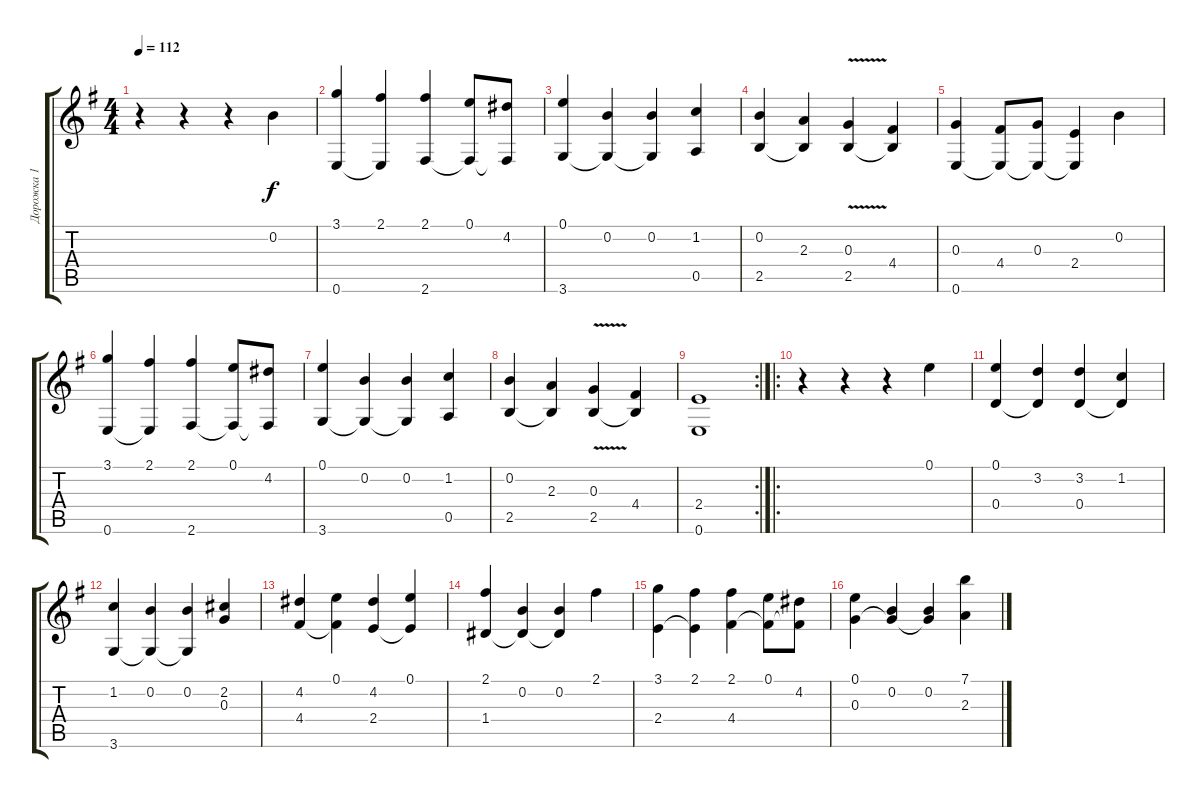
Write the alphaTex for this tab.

\track ("Дорожка 1" "Дорожка 1") {instrument acousticguitarsteel}
\staff {score tabs}
\tuning (E4 B3 G3 D3 A2 E2) {hide}
\ts (4 4)
\tempo 112
\clef g2
\ks g
r.4{dy f instrument acousticguitarsteel} r.4 r.4 0.2.4 |
(3.1 0.6).4 (2.1 0.6{t}).4 (2.1 2.6).4 (0.1 2.6{t}).8 (4.2 2.6{t}).8 |
(0.1 3.6).4 (0.2 3.6{t}).4 (0.2 3.6{t}).4 (1.2 0.5).4 |
(0.2 2.5).4 (2.3 2.5{t}).4 (0.3{v} 2.5).4 (4.4 2.5{t}).4 |
(0.3 0.6).4 (4.4 0.6{t}).8 (0.3 0.6{t}).8 (2.4 0.6{t}).4 0.2.4 |
(3.1 0.6).4 (2.1 0.6{t}).4 (2.1 2.6).4 (0.1 2.6{t}).8 (4.2 2.6{t}).8 |
(0.1 3.6).4 (0.2 3.6{t}).4 (0.2 3.6{t}).4 (1.2 0.5).4 |
(0.2 2.5).4 (2.3 2.5{t}).4 (0.3{v} 2.5).4 (4.4 2.5{t}).4 |
\rc 2
(2.4 0.6).1 |
\ro
r.4 r.4 r.4 0.1.4 |
(0.1 0.4).4 (3.2 0.4{t}).4 (3.2 0.4).4 (1.2 0.4{t}).4 |
(1.2 3.6).4 (0.2 3.6{t}).4 (0.2 3.6{t}).4 (2.2 0.3).4 |
(4.2 4.4).4 (0.1 4.4{t}).4 (4.2 2.4).4 (0.1 2.4{t}).4 |
(2.1 1.4).4 (0.2 1.4{t}).4 (0.2 1.4{t}).4 2.1.4 |
(3.1 2.4).4 (2.1 2.4{t}).4 (2.1 4.4).4 (0.1 4.4{t}).8 (4.2 4.4{t}).8 |
(0.1 0.3).4 (0.2 0.3{t}).4 (0.2 0.3{t}).4 (7.1 2.3).4
